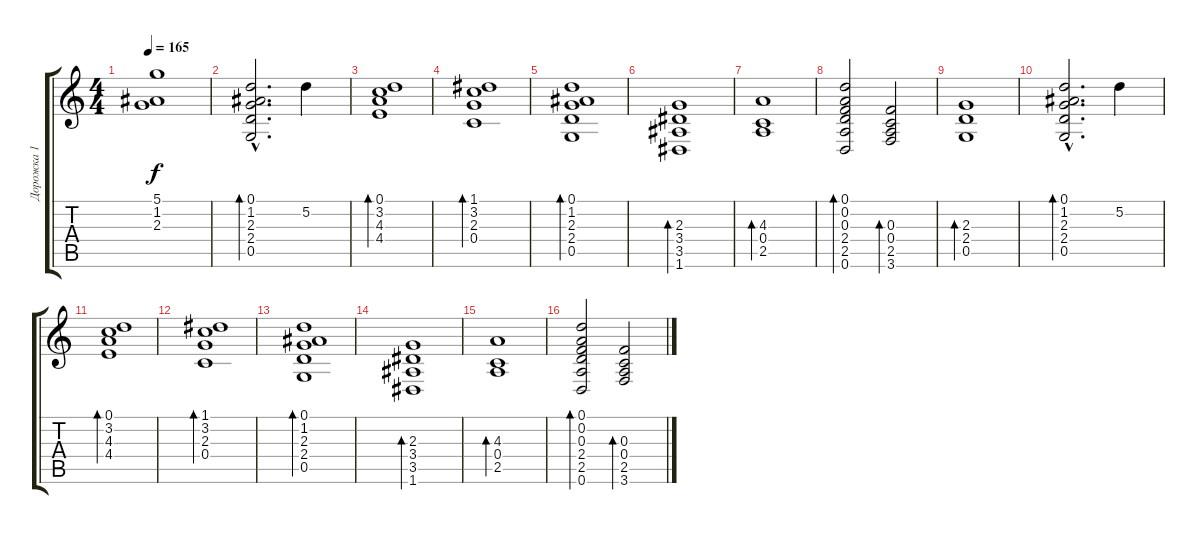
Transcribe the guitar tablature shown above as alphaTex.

\track ("Дорожка 1" "Дорожка 1") {instrument acousticguitarnylon}
\staff {score tabs}
\tuning (D4 A3 F3 C3 G2 D2) {hide}
\ts (4 4)
\tempo 165
\clef g2
\ks c
(5.1{t} 1.2{t} 2.3{t}).1{dy f} |
(0.1{hac} 1.2{hac} 2.3{hac} 2.4{hac} 0.5{hac}).2{d bd 60} 5.2.4 |
(0.1 3.2 4.3 4.4).1{bd 60} |
(1.1 3.2 2.3 0.4).1{bd 60} |
(0.1 1.2 2.3 2.4 0.5).1{bd 60} |
(2.3 3.4 3.5 1.6).1{bd 60} |
(4.3 0.4 2.5).1{bd 60} |
(0.1 0.2 0.3 2.4 2.5 0.6).2{bd 60} (0.3 0.4 2.5 3.6).2{bd 60} |
(2.3 2.4 0.5).1{bd 60} |
(0.1{hac} 1.2{hac} 2.3{hac} 2.4{hac} 0.5{hac}).2{d bd 60} 5.2.4 |
(0.1 3.2 4.3 4.4).1{bd 60} |
(1.1 3.2 2.3 0.4).1{bd 60} |
(0.1 1.2 2.3 2.4 0.5).1{bd 60} |
(2.3 3.4 3.5 1.6).1{bd 60} |
(4.3 0.4 2.5).1{bd 60} |
(0.1 0.2 0.3 2.4 2.5 0.6).2{bd 60} (0.3 0.4 2.5 3.6).2{bd 60}
